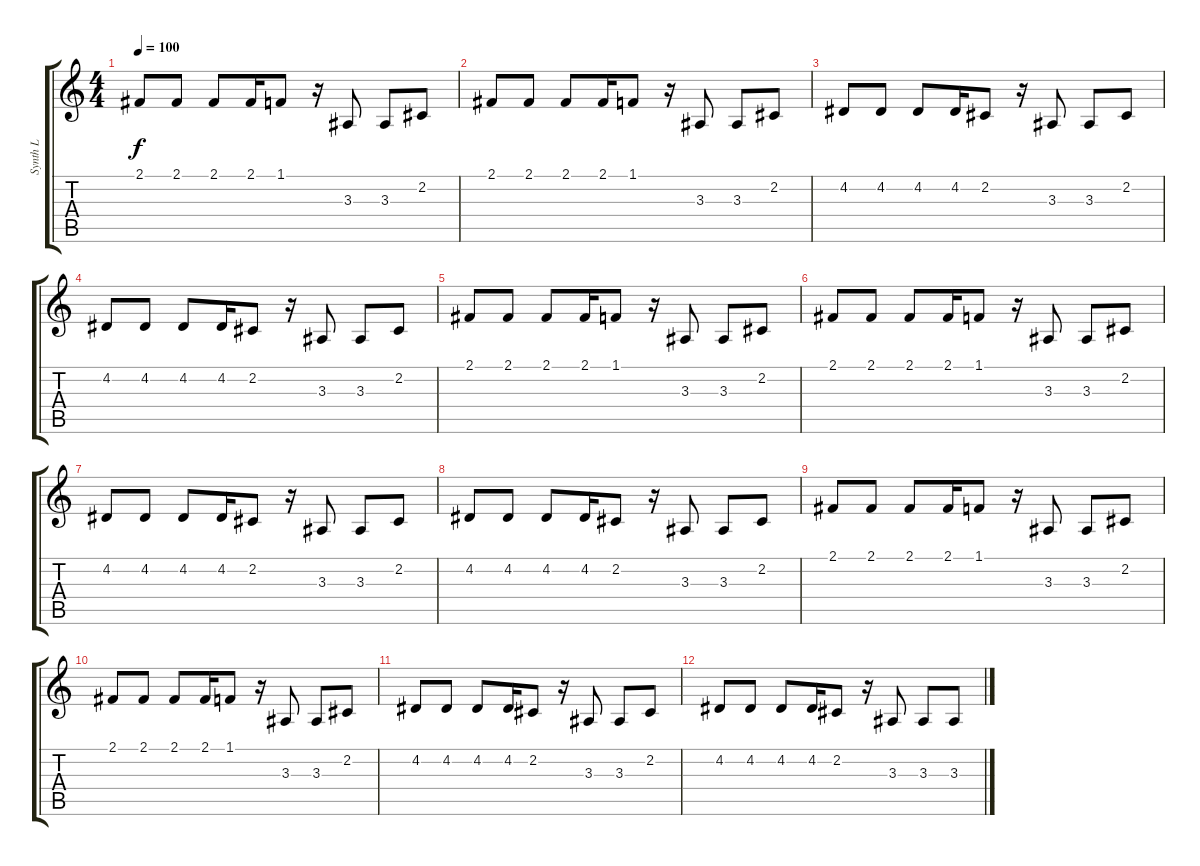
\track ("Synth L" "Synth L") {instrument lead2sawtooth}
\staff {score tabs}
\tuning (E4 B3 G3 D3 A2 E2) {hide}
\ts (4 4)
\tempo 100
\clef g2
\ks c
2.1.8{dy f} 2.1.8 2.1.8 2.1.16 1.1.8 r.16 3.3.8 3.3.8 2.2.8 |
2.1.8 2.1.8 2.1.8 2.1.16 1.1.8 r.16 3.3.8 3.3.8 2.2.8 |
4.2.8 4.2.8 4.2.8 4.2.16 2.2.8 r.16 3.3.8 3.3.8 2.2.8 |
4.2.8 4.2.8 4.2.8 4.2.16 2.2.8 r.16 3.3.8 3.3.8 2.2.8 |
2.1.8 2.1.8 2.1.8 2.1.16 1.1.8 r.16 3.3.8 3.3.8 2.2.8 |
2.1.8 2.1.8 2.1.8 2.1.16 1.1.8 r.16 3.3.8 3.3.8 2.2.8 |
4.2.8 4.2.8 4.2.8 4.2.16 2.2.8 r.16 3.3.8 3.3.8 2.2.8 |
4.2.8 4.2.8 4.2.8 4.2.16 2.2.8 r.16 3.3.8 3.3.8 2.2.8 |
2.1.8 2.1.8 2.1.8 2.1.16 1.1.8 r.16 3.3.8 3.3.8 2.2.8 |
2.1.8 2.1.8 2.1.8 2.1.16 1.1.8 r.16 3.3.8 3.3.8 2.2.8 |
4.2.8 4.2.8 4.2.8 4.2.16 2.2.8 r.16 3.3.8 3.3.8 2.2.8 |
4.2.8 4.2.8 4.2.8 4.2.16 2.2.8 r.16 3.3.8 3.3.8 3.3.8
